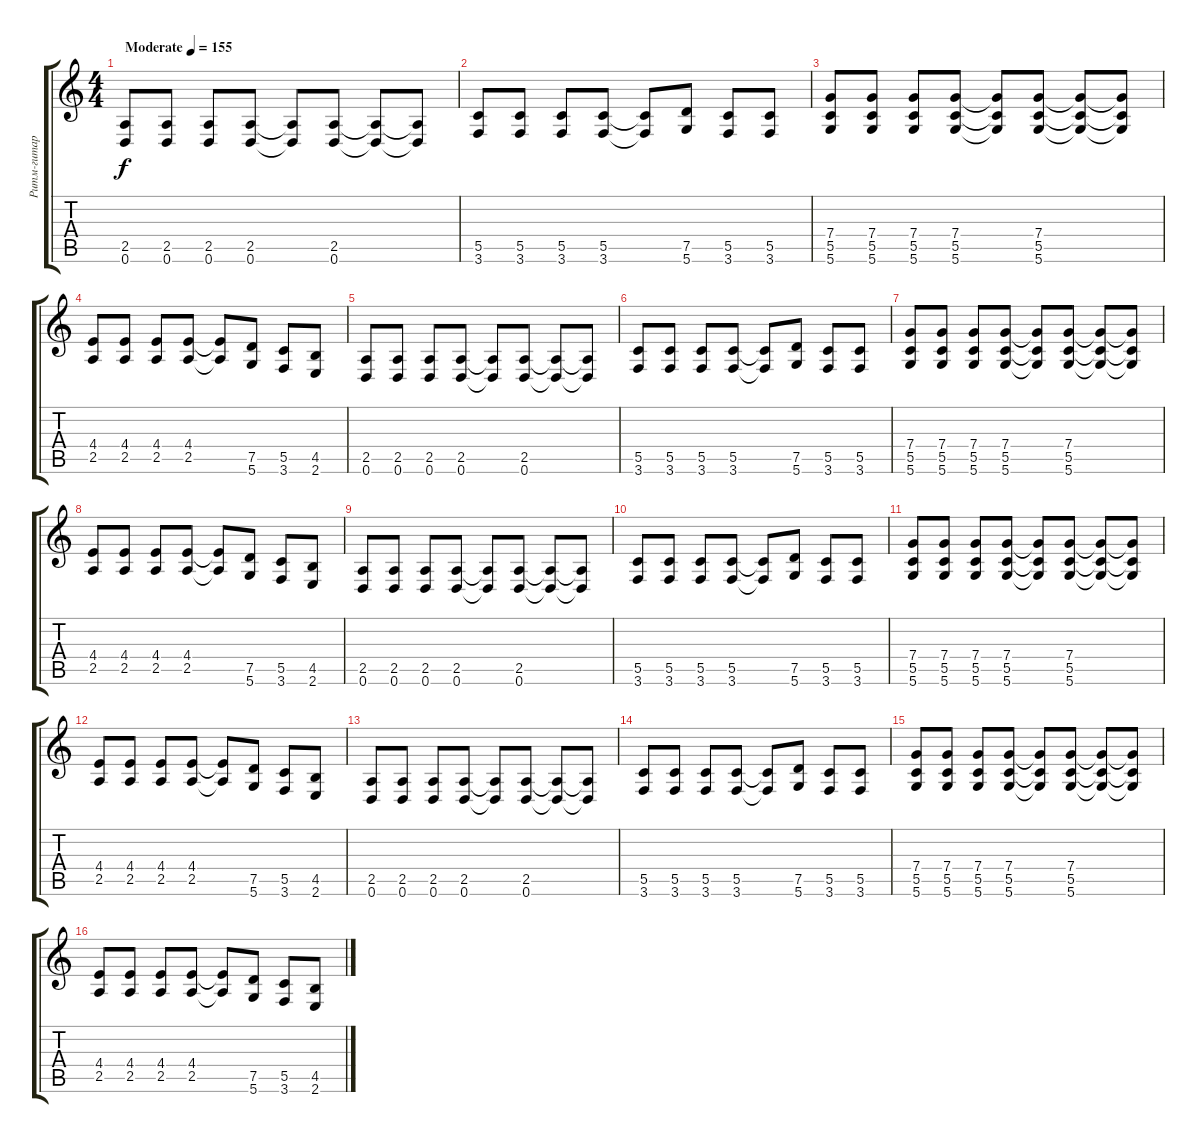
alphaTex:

\track ("Ритм-гитара" "Ритм-гитар") {instrument distortionguitar}
\staff {score tabs}
\tuning (D4 A3 F3 C3 G2 D2) {hide}
\ts (4 4)
\tempo (155 "Moderate")
\clef g2
\ks c
(2.5 0.6).8{dy f instrument distortionguitar} (2.5 0.6).8 (2.5 0.6).8 (2.5 0.6).8 (2.5{t} 0.6{t}).8 (2.5 0.6).8 (2.5{t} 0.6{t}).8 (2.5{t} 0.6{t}).8 |
(5.5 3.6).8 (5.5 3.6).8 (5.5 3.6).8 (5.5 3.6).8 (5.5{t} 3.6{t}).8 (7.5 5.6).8 (5.5 3.6).8 (5.5 3.6).8 |
(7.4 5.5 5.6).8 (7.4 5.5 5.6).8 (7.4 5.5 5.6).8 (7.4 5.5 5.6).8 (7.4{t} 5.5{t} 5.6{t}).8 (7.4 5.5 5.6).8 (7.4{t} 5.5{t} 5.6{t}).8 (7.4{t} 5.5{t} 5.6{t}).8 |
(4.4 2.5).8 (4.4 2.5).8 (4.4 2.5).8 (4.4 2.5).8 (4.4{t} 2.5{t}).8 (7.5 5.6).8 (5.5 3.6).8 (4.5 2.6).8 |
(2.5 0.6).8 (2.5 0.6).8 (2.5 0.6).8 (2.5 0.6).8 (2.5{t} 0.6{t}).8 (2.5 0.6).8 (2.5{t} 0.6{t}).8 (2.5{t} 0.6{t}).8 |
(5.5 3.6).8 (5.5 3.6).8 (5.5 3.6).8 (5.5 3.6).8 (5.5{t} 3.6{t}).8 (7.5 5.6).8 (5.5 3.6).8 (5.5 3.6).8 |
(7.4 5.5 5.6).8 (7.4 5.5 5.6).8 (7.4 5.5 5.6).8 (7.4 5.5 5.6).8 (7.4{t} 5.5{t} 5.6{t}).8 (7.4 5.5 5.6).8 (7.4{t} 5.5{t} 5.6{t}).8 (7.4{t} 5.5{t} 5.6{t}).8 |
(4.4 2.5).8 (4.4 2.5).8 (4.4 2.5).8 (4.4 2.5).8 (4.4{t} 2.5{t}).8 (7.5 5.6).8 (5.5 3.6).8 (4.5 2.6).8 |
(2.5 0.6).8 (2.5 0.6).8 (2.5 0.6).8 (2.5 0.6).8 (2.5{t} 0.6{t}).8 (2.5 0.6).8 (2.5{t} 0.6{t}).8 (2.5{t} 0.6{t}).8 |
(5.5 3.6).8 (5.5 3.6).8 (5.5 3.6).8 (5.5 3.6).8 (5.5{t} 3.6{t}).8 (7.5 5.6).8 (5.5 3.6).8 (5.5 3.6).8 |
(7.4 5.5 5.6).8 (7.4 5.5 5.6).8 (7.4 5.5 5.6).8 (7.4 5.5 5.6).8 (7.4{t} 5.5{t} 5.6{t}).8 (7.4 5.5 5.6).8 (7.4{t} 5.5{t} 5.6{t}).8 (7.4{t} 5.5{t} 5.6{t}).8 |
(4.4 2.5).8 (4.4 2.5).8 (4.4 2.5).8 (4.4 2.5).8 (4.4{t} 2.5{t}).8 (7.5 5.6).8 (5.5 3.6).8 (4.5 2.6).8 |
(2.5 0.6).8 (2.5 0.6).8 (2.5 0.6).8 (2.5 0.6).8 (2.5{t} 0.6{t}).8 (2.5 0.6).8 (2.5{t} 0.6{t}).8 (2.5{t} 0.6{t}).8 |
(5.5 3.6).8 (5.5 3.6).8 (5.5 3.6).8 (5.5 3.6).8 (5.5{t} 3.6{t}).8 (7.5 5.6).8 (5.5 3.6).8 (5.5 3.6).8 |
(7.4 5.5 5.6).8 (7.4 5.5 5.6).8 (7.4 5.5 5.6).8 (7.4 5.5 5.6).8 (7.4{t} 5.5{t} 5.6{t}).8 (7.4 5.5 5.6).8 (7.4{t} 5.5{t} 5.6{t}).8 (7.4{t} 5.5{t} 5.6{t}).8 |
(4.4 2.5).8 (4.4 2.5).8 (4.4 2.5).8 (4.4 2.5).8 (4.4{t} 2.5{t}).8 (7.5 5.6).8 (5.5 3.6).8 (4.5 2.6).8
